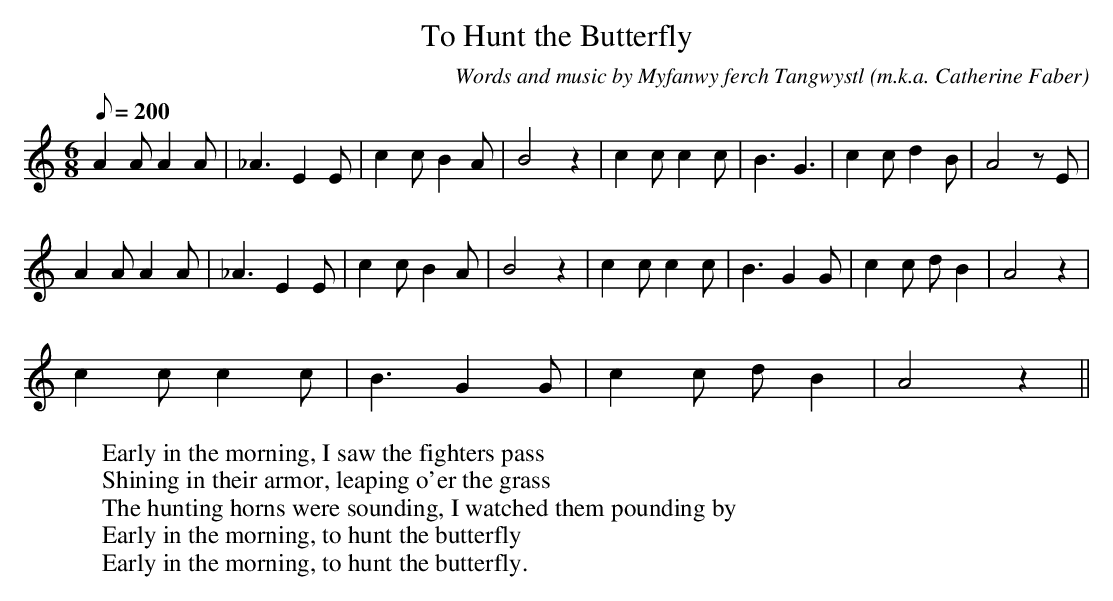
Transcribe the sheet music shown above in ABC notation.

X:1
T:To Hunt the Butterfly
M:6/8
L:1/8
Q:200
C:Words and music by Myfanwy ferch Tangwystl (m.k.a. Catherine Faber)
W:Early in the morning, I saw the fighters pass
W:Shining in their armor, leaping o'er the grass
W:The hunting horns were sounding, I watched them pounding by
W:Early in the morning, to hunt the butterfly
W:Early in the morning, to hunt the butterfly.
K:C
A2 A A2 A|_A3 E2 E|c2 c B2 A|B4 z2|c2 c c2 c|B3 G3|c2 c d2 B|A4 z E|
A2 A A2 A|_A3 E2 E|c2 c B2 A|B4 z2|c2 c c2 c|B3 G2 G|c2 c d B2|A4 z2|
c2 c c2 c|B3 G2 G|c2 c d B2|A4 z2||
